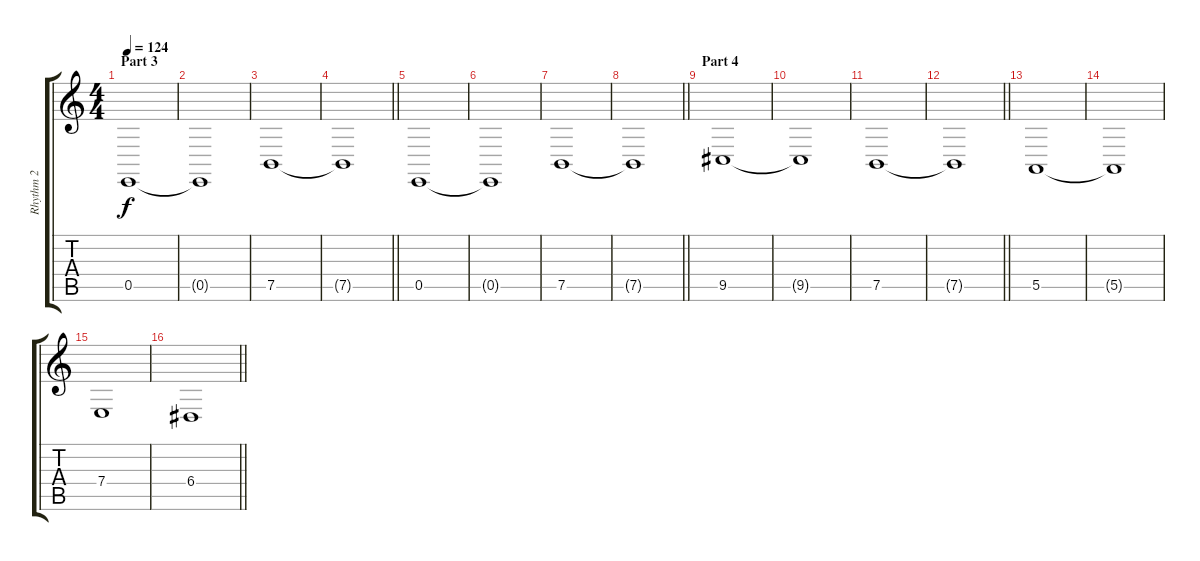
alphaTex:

\track ("Rhythm 2" "Rhythm 2") {instrument stringensemble1}
\staff {score tabs}
\tuning (B3 Gb3 D3 A2 E2 B1) {hide}
\ts (4 4)
\section ("" "Part 3")
\tempo 124
\clef g2
\ks c
0.5.1{dy f} |
0.5{t}.1 |
7.5.1 |
\barLineRight lightlight
7.5{t}.1 |
\section ("" "")
0.5.1 |
0.5{t}.1 |
7.5.1 |
\barLineRight lightlight
7.5{t}.1 |
\section ("" "Part 4")
9.5.1 |
9.5{t}.1 |
7.5.1 |
\barLineRight lightlight
7.5{t}.1 |
\section ("" "")
5.5.1 |
5.5{t}.1 |
7.4.1 |
\barLineRight lightlight
6.4.1
